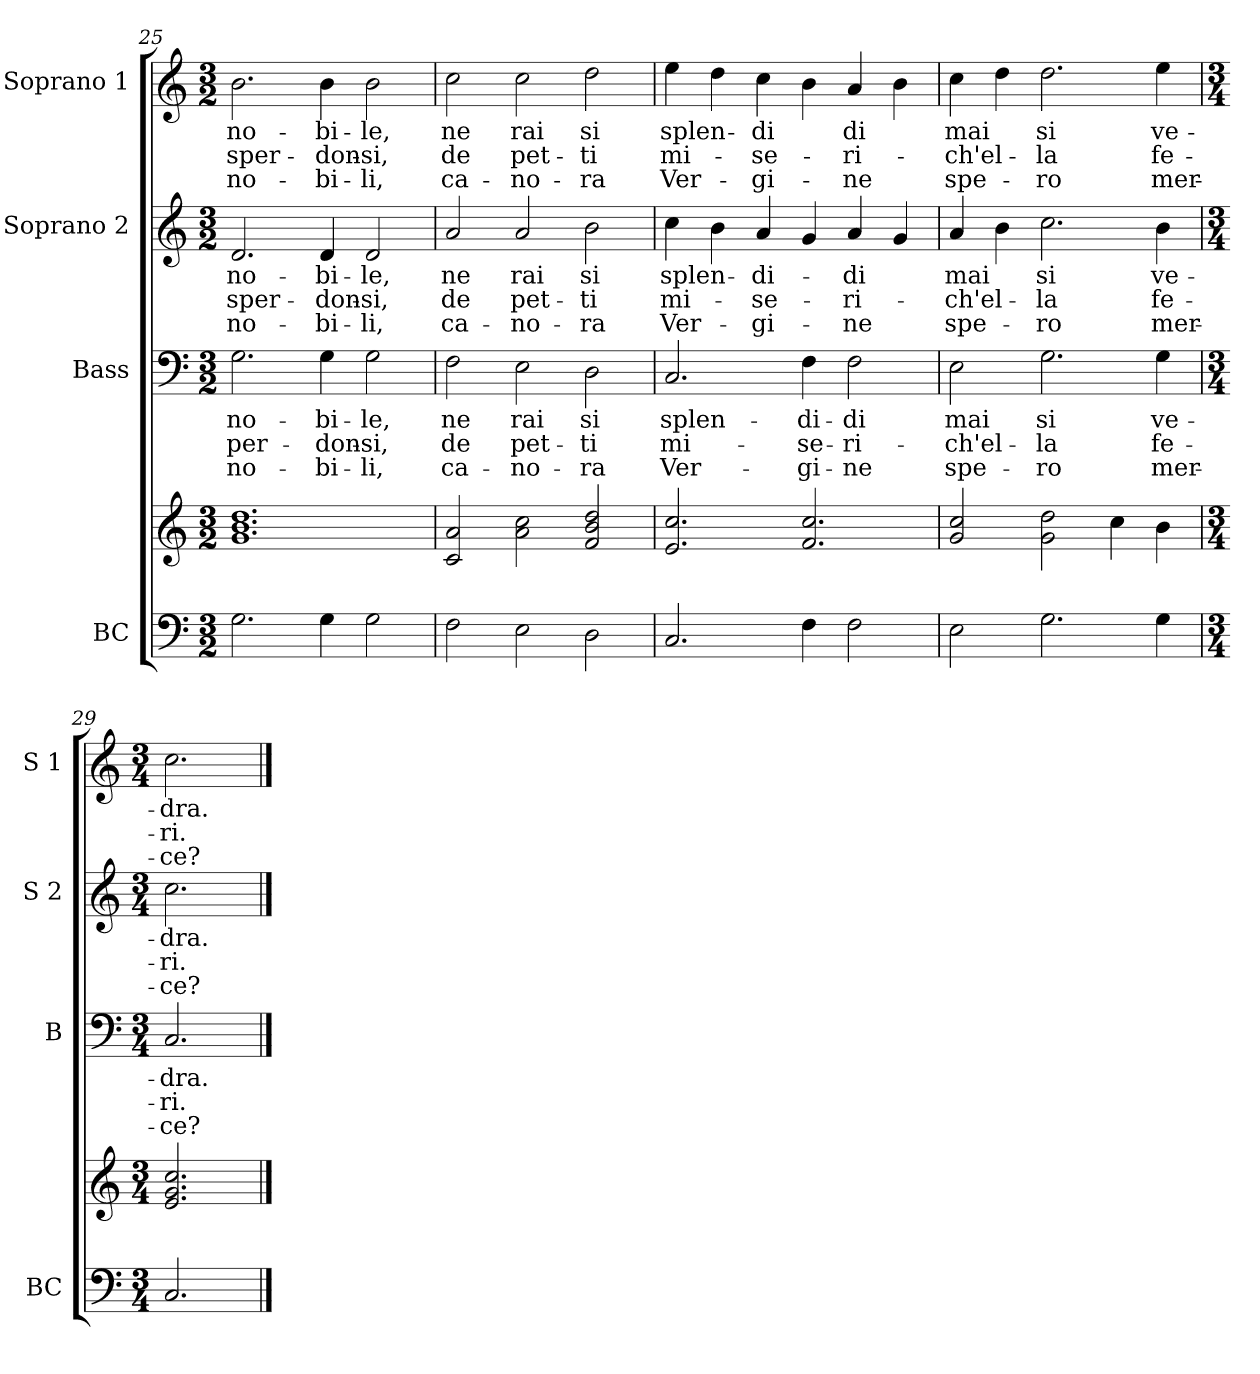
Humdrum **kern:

**kern	**kern	**kern	**text	**text	**text	**kern	**text	**text	**text	**kern	**text	**text	**text
*part4	*part4	*part3	*part3	*part3	*part3	*part2	*part2	*part2	*part2	*part1	*part1	*part1	*part1
*staff5	*staff4	*staff3	*staff3	*staff3	*staff3	*staff2	*staff2	*staff2	*staff2	*staff1	*staff1	*staff1	*staff1
*I"BC	*	*I"Bass	*	*	*	*I"Soprano 2	*	*	*	*I"Soprano 1	*	*	*
*I'BC	*	*I'B	*	*	*	*I'S 2	*	*	*	*I'S 1	*	*	*
!!LO:LB:g=z
*clefF4	*clefG2	*clefF4	*	*	*	*clefG2	*	*	*	*clefG2	*	*	*
*k[]	*k[]	*k[]	*	*	*	*k[]	*	*	*	*k[]	*	*	*
*C:	*C:	*C:	*	*	*	*C:	*	*	*	*C:	*	*	*
*M3/2	*M3/2	*M3/2	*	*	*	*M3/2	*	*	*	*M3/2	*	*	*
=25	=25	=25	=25	=25	=25	=25	=25	=25	=25	=25	=25	=25	=25
2.G\	1.g 1.b 1.dd	2.G\	no-	-per-	no-	2.d/	no-	-sper-	no-	2.b\	no-	-sper-	no-
4G\	.	4G\	-bi-	-don-	-bi-	4d/	-bi-	-don-	-bi-	4b\	-bi-	-don-	-bi-
2G\	.	2G\	-le,	-si,	-li,	2d/	-le,	-si,	-li,	2b\	-le,	-si,	-li,
=26	=26	=26	=26	=26	=26	=26	=26	=26	=26	=26	=26	=26	=26
2F\	2c/ 2a/	2F\	ne	de	ca-	2a/	ne	de	ca-	2cc\	ne	de	ca-
2E\	2a\ 2cc\	2E\	rai	pet-	-no-	2a/	rai	pet-	-no-	2cc\	rai	pet-	-no-
2D\	2f/ 2b/ 2dd/	2D\	si	-ti	-ra	2b\	si	-ti	-ra	2dd\	si	-ti	-ra
=27	=27	=27	=27	=27	=27	=27	=27	=27	=27	=27	=27	=27	=27
2.C/	2.e/ 2.cc/	2.C/	splen-	mi-	Ver-	4cc\	splen-	mi-	Ver-	4ee\	splen-	mi-	Ver-
.	.	.	.	.	.	4b\	.	.	.	4dd\	.	.	.
.	.	.	.	.	.	4a/	-di-	-se-	-gi-	4cc\	-di	-se-	-gi-
4F\	2.f/ 2.cc/	4F\	-di-	-se-	-gi-	4g/	.	.	.	4b\	.	.	.
2F\	.	2F\	-di	-ri-	-ne	4a/	-di	-ri-	-ne	4a/	di	-ri-	-ne
.	.	.	.	.	.	4g/	.	.	.	4b\	.	.	.
=28	=28	=28	=28	=28	=28	=28	=28	=28	=28	=28	=28	=28	=28
2E\	2g/ 2cc/	2E\	mai	-ch'el-	spe-	4a/	mai	-ch'el-	spe-	4cc\	mai	-ch'el-	spe-
.	.	.	.	.	.	4b\	.	.	.	4dd\	.	.	.
2.G\	2g\ 2dd\	2.G\	si	-la	-ro	2.cc\	si	-la	-ro	2.dd\	si	-la	-ro
.	4cc\	.	.	.	.	.	.	.	.	.	.	.	.
4G\	4b\	4G\	ve-	fe-	mer-	4b\	ve-	fe-	mer-	4ee\	ve-	fe-	mer-
=29	=29	=29	=29	=29	=29	=29	=29	=29	=29	=29	=29	=29	=29
*M3/4	*M3/4	*M3/4	*	*	*	*M3/4	*	*	*	*M3/4	*	*	*
2.C/	2.e/ 2.g/ 2.cc/	2.C/	-dra.	-ri.	-ce?	2.cc\	-dra.	-ri.	-ce?	2.cc\	-dra.	-ri.	-ce?
==	==	==	==	==	==	==	==	==	==	==	==	==	==
*-	*-	*-	*-	*-	*-	*-	*-	*-	*-	*-	*-	*-	*-
